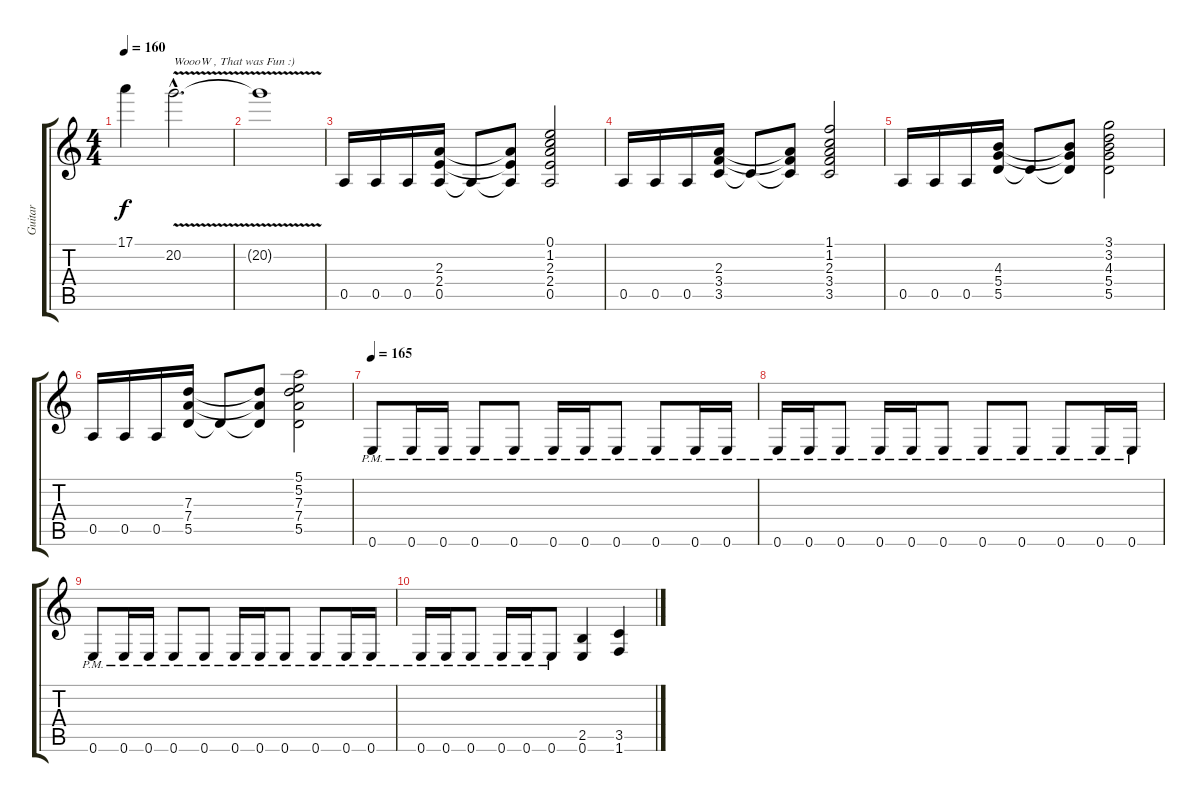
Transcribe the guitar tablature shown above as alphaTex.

\track ("Guitar" "Guitar") {instrument distortionguitar}
\staff {score tabs}
\tuning (E4 B3 G3 D3 A2 E2) {hide}
\ts (4 4)
\tempo 160
\clef g2
\ks aminor
17.1{t}.4{dy f} 20.2{v hac}.2{d txt "WoooW , That was Fun :) "} |
20.2{t}.1 |
0.5.16 0.5.16 0.5.16 (2.3 2.4 0.5).16 0.5{t}.8 (2.3{t} 2.4{t} 0.5{t}).8 (0.1 1.2 2.3 2.4 0.5).2 |
0.5.16 0.5.16 0.5.16 (2.3 3.4 3.5).16 3.5{t}.8 (2.3{t} 3.4{t} 3.5{t}).8 (1.1 1.2 2.3 3.4 3.5).2 |
0.5.16 0.5.16 0.5.16 (4.3 5.4 5.5).16 5.5{t}.8 (4.3{t} 5.4{t} 5.5{t}).8 (3.1 3.2 4.3 5.4 5.5).2 |
0.5.16 0.5.16 0.5.16 (7.3 7.4 5.5).16 5.5{t}.8 (7.3{t} 7.4{t} 5.5{t}).8 (5.1 5.2 7.3 7.4 5.5).2 |
\tempo 165
0.6{pm}.8{instrument distortionguitar} 0.6{pm}.16 0.6{pm}.16 0.6{pm}.8 0.6{pm}.8 0.6{pm}.16 0.6{pm}.16 0.6{pm}.8 0.6{pm}.8 0.6{pm}.16 0.6{pm}.16 |
0.6{pm}.16 0.6{pm}.16 0.6{pm}.8 0.6{pm}.16 0.6{pm}.16 0.6{pm}.8 0.6{pm}.8 0.6{pm}.8 0.6{pm}.8 0.6{pm}.16 0.6{pm}.16 |
0.6{pm}.8 0.6{pm}.16 0.6{pm}.16 0.6{pm}.8 0.6{pm}.8 0.6{pm}.16 0.6{pm}.16 0.6{pm}.8 0.6{pm}.8 0.6{pm}.16 0.6{pm}.16 |
0.6{pm}.16 0.6{pm}.16 0.6{pm}.8 0.6{pm}.16 0.6{pm}.16 0.6{pm}.8 (2.5 0.6).4 (3.5 1.6).4
